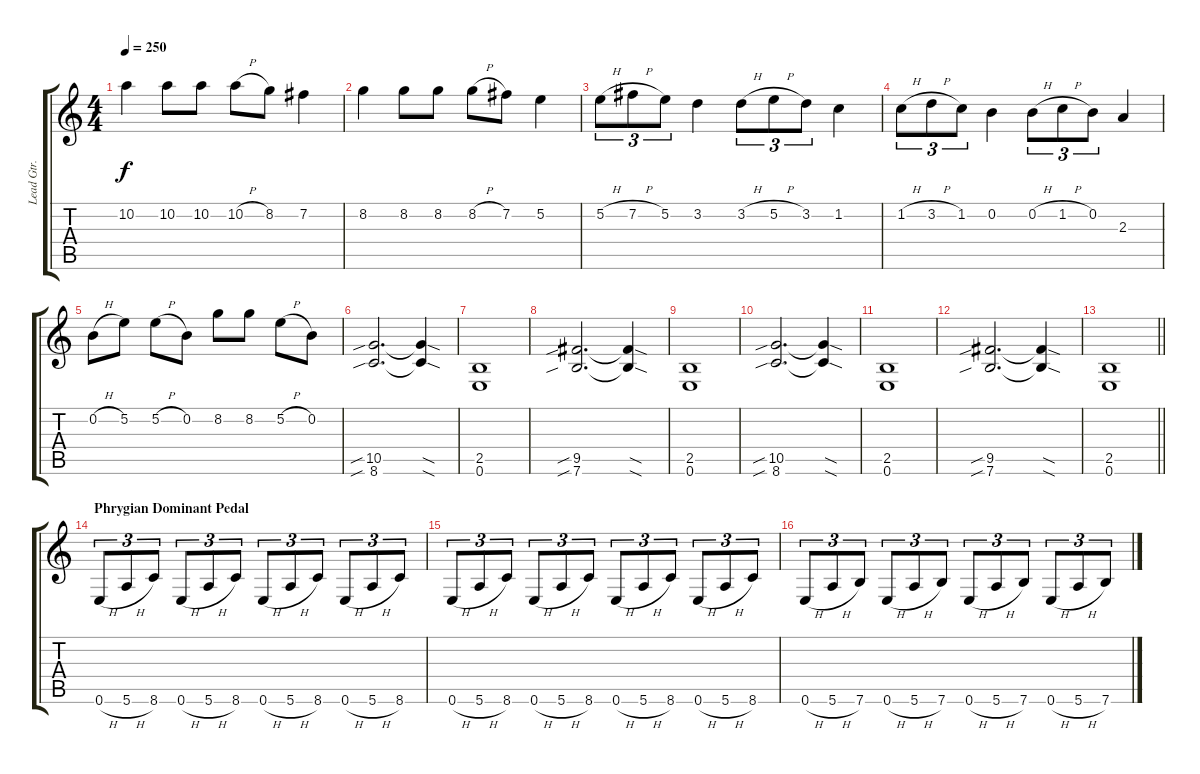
\track ("Lead Gtr." "Lead Gtr.") {instrument distortionguitar}
\staff {score tabs}
\tuning (E4 B3 G3 D3 A2 E2) {hide}
\ts (4 4)
\tempo 250
\clef g2
\ks c
10.2.4{dy f} 10.2.8 10.2.8 10.2{h}.8 8.2.8 7.2.4 |
8.2.4 8.2.8 8.2.8 8.2{h}.8 7.2.8 5.2.4 |
5.2{h}.8{tu (3 2)} 7.2{h}.8{tu (3 2)} 5.2.8{tu (3 2)} 3.2.4 3.2{h}.8{tu (3 2)} 5.2{h}.8{tu (3 2)} 3.2.8{tu (3 2)} 1.2.4 |
1.2{h}.8{tu (3 2)} 3.2{h}.8{tu (3 2)} 1.2.8{tu (3 2)} 0.2.4 0.2{h}.8{tu (3 2)} 1.2{h}.8{tu (3 2)} 0.2.8{tu (3 2)} 2.3.4 |
0.2{h}.8 5.2.8 5.2{h}.8 0.2.8 8.2.8 8.2.8 5.2{h}.8 0.2.8 |
(10.5{sib} 8.6{sib}).2{d} (10.5{sod t} 8.6{sod t}).4 |
(2.5 0.6).1 |
(9.5{sib} 7.6{sib}).2{d} (9.5{sod t} 7.6{sod t}).4 |
(2.5 0.6).1 |
(10.5{sib} 8.6{sib}).2{d} (10.5{sod t} 8.6{sod t}).4 |
(2.5 0.6).1 |
(9.5{sib} 7.6{sib}).2{d} (9.5{sod t} 7.6{sod t}).4 |
\barLineRight lightlight
(2.5 0.6).1 |
\section ("" "Phrygian Dominant Pedal")
0.6{h}.8{tu (3 2)} 5.6{h}.8{tu (3 2)} 8.6.8{tu (3 2)} 0.6{h}.8{tu (3 2)} 5.6{h}.8{tu (3 2)} 8.6.8{tu (3 2)} 0.6{h}.8{tu (3 2)} 5.6{h}.8{tu (3 2)} 8.6.8{tu (3 2)} 0.6{h}.8{tu (3 2)} 5.6{h}.8{tu (3 2)} 8.6.8{tu (3 2)} |
0.6{h}.8{tu (3 2)} 5.6{h}.8{tu (3 2)} 8.6.8{tu (3 2)} 0.6{h}.8{tu (3 2)} 5.6{h}.8{tu (3 2)} 8.6.8{tu (3 2)} 0.6{h}.8{tu (3 2)} 5.6{h}.8{tu (3 2)} 8.6.8{tu (3 2)} 0.6{h}.8{tu (3 2)} 5.6{h}.8{tu (3 2)} 8.6.8{tu (3 2)} |
0.6{h}.8{tu (3 2)} 5.6{h}.8{tu (3 2)} 7.6.8{tu (3 2)} 0.6{h}.8{tu (3 2)} 5.6{h}.8{tu (3 2)} 7.6.8{tu (3 2)} 0.6{h}.8{tu (3 2)} 5.6{h}.8{tu (3 2)} 7.6.8{tu (3 2)} 0.6{h}.8{tu (3 2)} 5.6{h}.8{tu (3 2)} 7.6.8{tu (3 2)}
